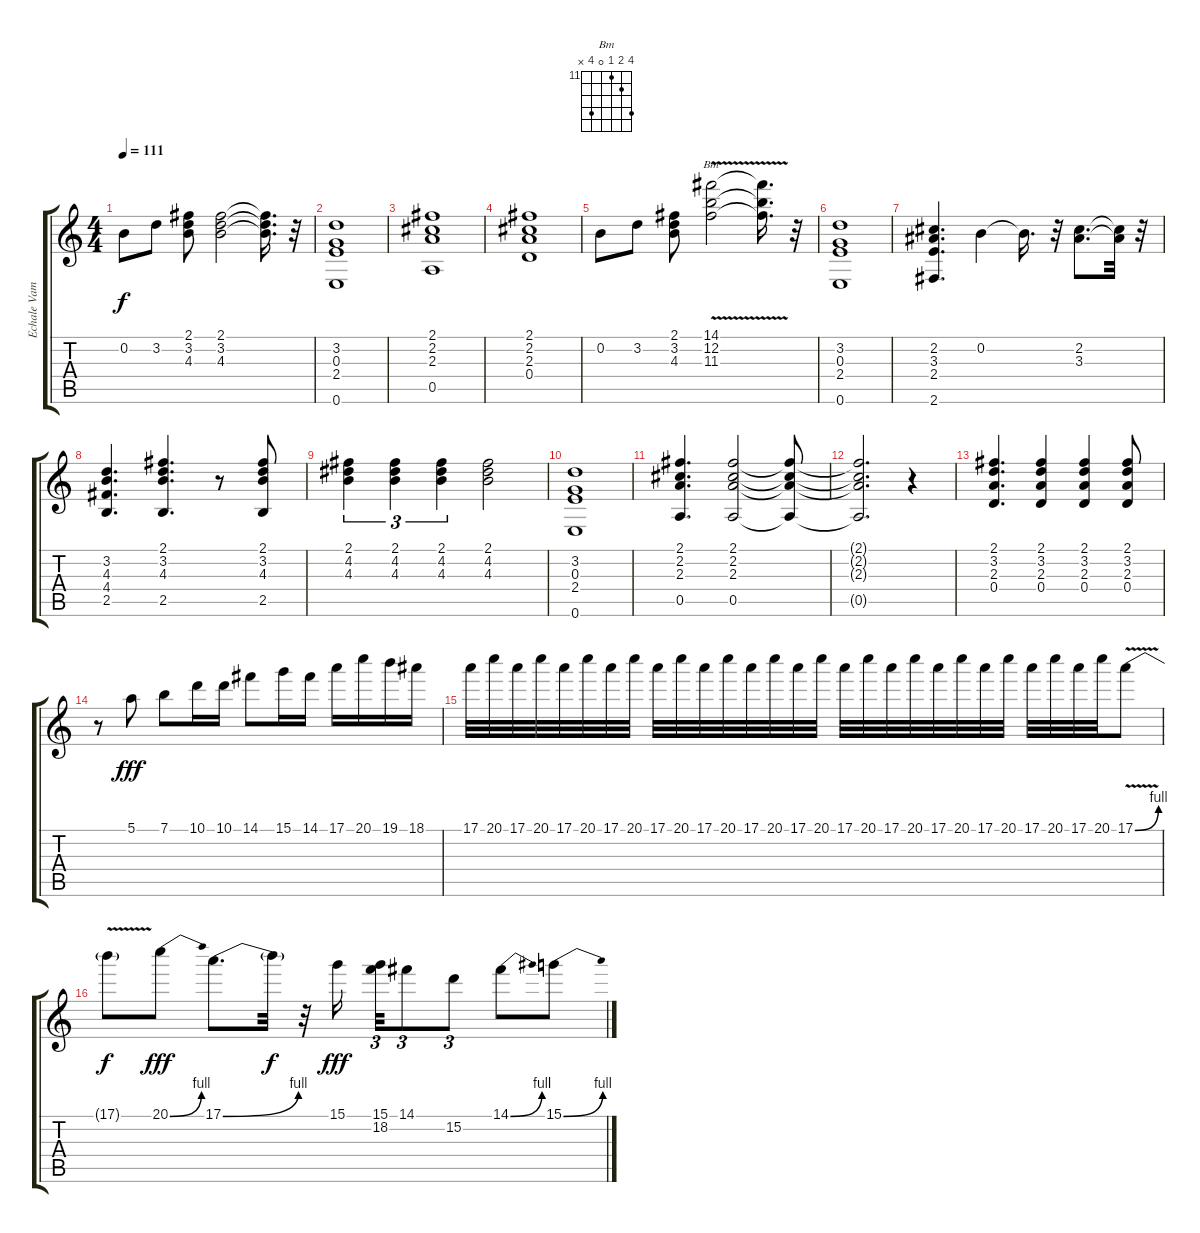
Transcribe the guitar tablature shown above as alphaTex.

\track ("Echale Vampiro!!!!" "Echale Vam") {instrument electricguitarclean}
\staff {score tabs}
\tuning (E4 B3 G3 D3 A2 E2) {hide}
\chord ("Bm" 14 12 11 0 14 x) {firstfret 11}
\ts (4 4)
\tempo 111
\clef g2
\ks c
0.2.8{dy f} 3.2.8 (2.1 3.2 4.3).8 (2.1 3.2 4.3).2 (2.1{t} 3.2{t} 4.3{t}).16{d} r.32 |
(3.2 0.3 2.4 0.6).1 |
(2.1 2.2 2.3 0.5).1 |
(2.1 2.2 2.3 0.4).1 |
0.2.8 3.2.8 (2.1 3.2 4.3).8 (14.1{v} 12.2 11.3).2{ch "Bm"} (14.1{t} 12.2{t} 11.3{t}).16{d} r.32 |
(3.2 0.3 2.4 0.6).1 |
(2.2 3.3 2.4 2.6).4{d} 0.2.4 0.2{t}.16{d} r.32 (2.2 3.3).8{d} (2.2{t} 3.3{t}).32 r.32 |
(3.2 4.3 4.4 2.5).4{d} (2.1 3.2 4.3 2.5).4{d} r.8 (2.1 3.2 4.3 2.5).8 |
(2.1 4.2 4.3).4{tu (3 2)} (2.1 4.2 4.3).4{tu (3 2)} (2.1 4.2 4.3).4{tu (3 2)} (2.1 4.2 4.3).2 |
(3.2 0.3 2.4 0.6).1 |
(2.1 2.2 2.3 0.5).4{d} (2.1 2.2 2.3 0.5).2 (2.1{t} 2.2{t} 2.3{t} 0.5{t}).8 |
(2.1{t} 2.2{t} 2.3{t} 0.5{t}).2{d} r.4 |
(2.1 3.2 2.3 0.4).4{d} (2.1 3.2 2.3 0.4).4 (2.1 3.2 2.3 0.4).4 (2.1 3.2 2.3 0.4).8 |
r.8{volume 12 instrument distortionguitar} 5.1.8{dy fff} 7.1.8 10.1.16 10.1.16 14.1.8 15.1.16 14.1.16 17.1.16 20.1.16 19.1.16 18.1.16 |
17.1.32 20.1.32 17.1.32 20.1.32 17.1.32 20.1.32 17.1.32 20.1.32 17.1.32 20.1.32 17.1.32 20.1.32 17.1.32 20.1.32 17.1.32 20.1.32 17.1.32 20.1.32 17.1.32 20.1.32 17.1.32 20.1.32 17.1.32 20.1.32 17.1.32 20.1.32 17.1.32 20.1.32 17.1{be (bend 0 0 60 4) v}.8 |
17.1{t}.8{dy f} 20.1{be (bend 0 0 60 4)}.8{dy fff} 17.1{be (bend 0 0 60 4)}.8{d} 17.1{t}.32{dy f} r.32 15.1.16{dy fff beam splitsecondary} (15.1 18.2).32{tu (3 2)} 14.1.8{tu (3 2)} 15.2.8{tu (3 2)} 14.1{be (bend 0 0 60 4)}.8 15.1{be (bend 0 0 60 4)}.8
